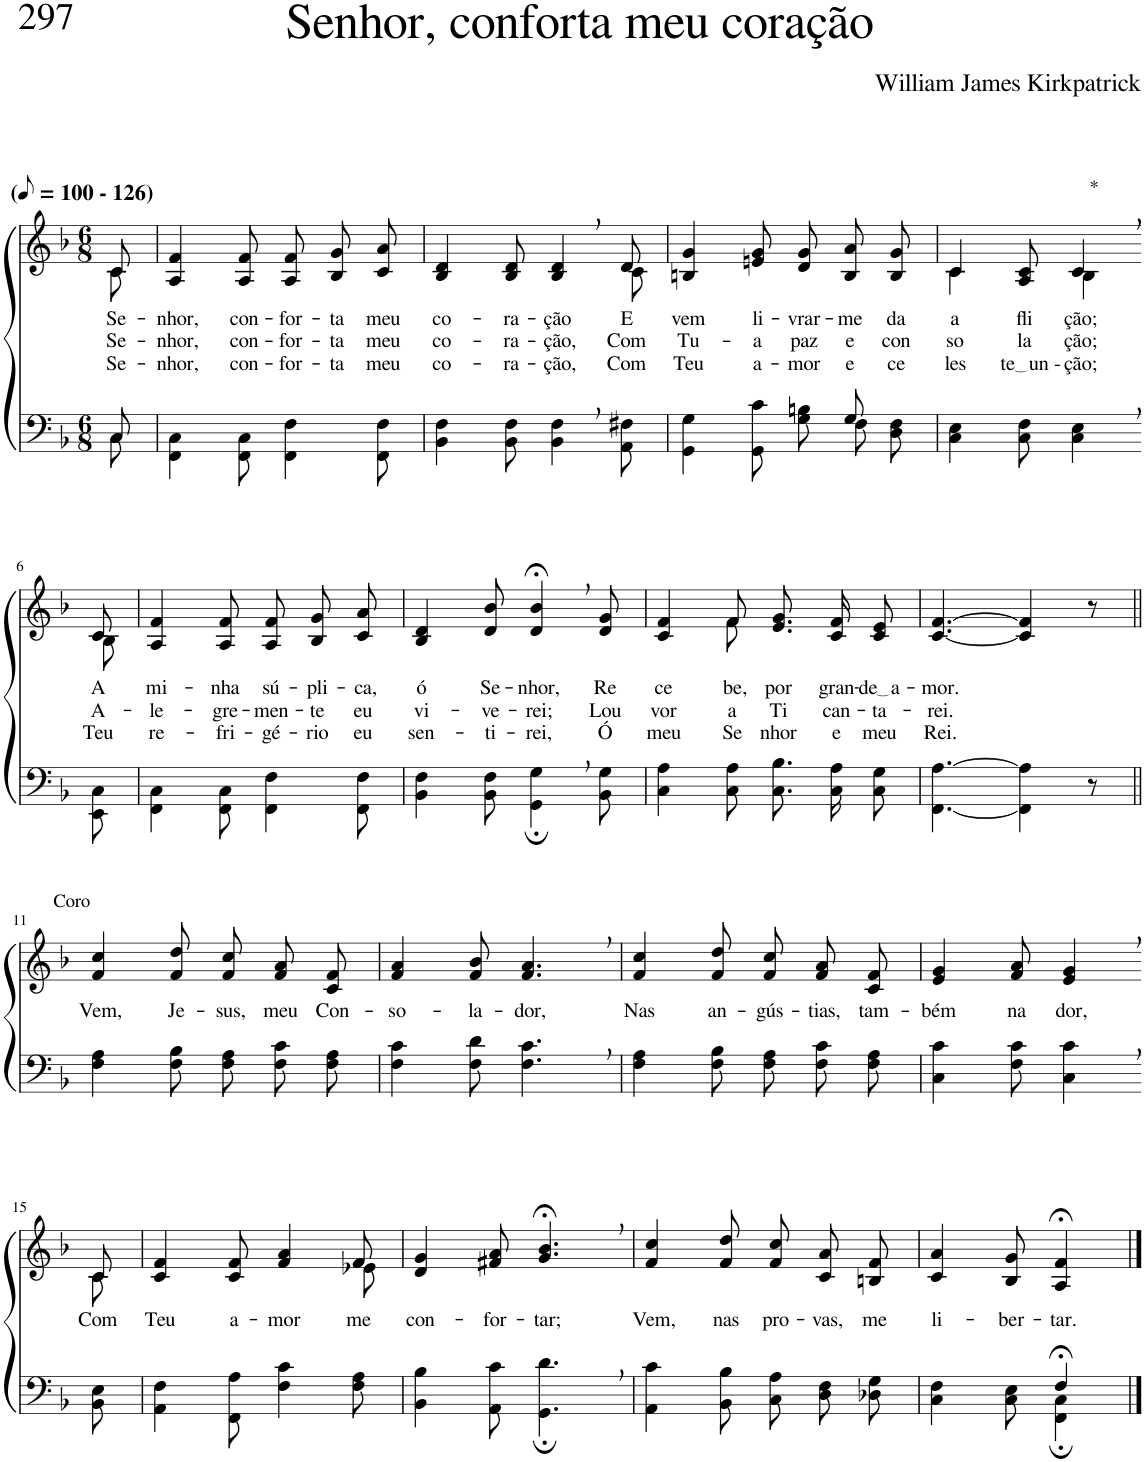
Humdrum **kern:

**kern	**kern	**text	**text	**text
*part2	*part1	*part1	*part1	*part1
*staff2	*staff1	*staff1	*staff1	*staff1
*I"Parte III e IV	*I"Parte I e II	*	*	*
*clefF4	*clefG2	*	*	*
*Trd-1c-2	*Trd-1c-2	*	*	*
*k[b-]	*k[b-]	*	*	*
*M6/8	*M6/8	*	*	*
*MM50	*MM50	*	*	*
=1	=1	=1	=1	=1
*^	*	*	*	*
!	!	!LO:TX:a:B:t=(	!	!	!
!	!	!LO:TX:a:B:t=- 126)	!	!	!
!	!	!	!LO:LY:b	!LO:LY:b	!LO:LY:b
*	*	*^	*	*	*
8C\	8C/	8c\	8c/	Se-	Se-	Se-
=2	=2	=2	=2	=2	=2	=2
!	!	!	!	!LO:LY:b	!LO:LY:b	!LO:LY:b
*v	*v	*	*	*	*	*
*	*v	*v	*	*	*
4FF\ 4C\	4A/ 4f/	-nhor,	-nhor,	-nhor,
!	!	!LO:LY:b	!LO:LY:b	!LO:LY:b
8FF\ 8C\	8A/ 8f/	con-	con-	con-
!	!	!LO:LY:b	!LO:LY:b	!LO:LY:b
4FF\ 4F\	8A/ 8f/L	-for-	-for-	-for-
!	!	!LO:LY:b	!LO:LY:b	!LO:LY:b
.	8B-/ 8g/	-ta	-ta	-ta
!	!	!LO:LY:b	!LO:LY:b	!LO:LY:b
8FF\ 8F\	8c/ 8a/J	meu	meu	meu
=3	=3	=3	=3	=3
!	!	!LO:LY:b	!LO:LY:b	!LO:LY:b
*	*^	*	*	*
4BB-\ 4F\	4B-/ 4d/	8ryy	co-	co-	co-
!	!	!	!LO:LY:b	!LO:LY:b	!LO:LY:b
*	*v	*v	*	*	*
8BB-\ 8F\	8B-/ 8d/	-ra-	-ra-	-ra-
!	!	!LO:LY:b	!LO:LY:b	!LO:LY:b
4BB-\, 4F\,	4B-/, 4d/,	-ção	-ção,	-ção,
*	*^	*	*	*
!	!	!	!LO:LY:b	!LO:LY:b	!LO:LY:b
8AA\ 8F#X\	8d/	8c\	E	Com	Com
=4	=4	=4	=4	=4	=4
*^	*	*	*	*	*
!	!	!	!	!LO:LY:b	!LO:LY:b	!LO:LY:b
*	*	*v	*v	*	*	*
2ryy	4GG\ 4G\	4Bn/ 4g/	vem	Tu-	Teu
!	!	!	!LO:LY:b	!LO:LY:b	!LO:LY:b
.	8GG\ 8c\	8en/ 8g/	li-	-a	a-
!	!	!	!LO:LY:b	!LO:LY:b	!LO:LY:b
.	8G\ 8Bn\L	8d/ 8g/L	-vrar-	paz	-mor
!	!	!	!LO:LY:b	!LO:LY:b	!LO:LY:b
8G/	8F\	8B/ 8a/	-me	e	e
!	!	!	!LO:LY:b	!LO:LY:b	!LO:LY:b
8ryy	8D\ 8F\J	8B/ 8g/J	da	con-	ce-
=5	=5	=5	=5	=5	=5
*	*	*^	*	*	*
!	!	!	!	!LO:LY:b	!LO:LY:b	!LO:LY:b
*v	*v	*	*	*	*	*
4C\ 4E\	4c/	4c\	a-	-so-	-les-
!	!	!	!LO:LY:b	!LO:LY:b	!LO:LY:b
8C\ 8F\	8A/ 8c/	8ryy	-fli-	-la-	te un -
!	!LO:TX:a:t=*	!	!	!	!
!	!	!	!LO:LY:b	!LO:LY:b	!LO:LY:b
4C\, 4E\,	4c,/	4B-\	-ção;	-ção;	-ção;
!!LO:LB:g=z	!!
=6-	=6-	=6-	=6-	=6-	=6-
!	!	!	!LO:LY:b	!LO:LY:b	!LO:LY:b
8EE\ 8C\	8c/	8B-\	A	A-	Teu
=7	=7	=7	=7	=7	=7
!	!	!	!LO:LY:b	!LO:LY:b	!LO:LY:b
*	*v	*v	*	*	*
4FF\ 4C\	4A/ 4f/	mi-	-le-	re-
!	!	!LO:LY:b	!LO:LY:b	!LO:LY:b
8FF\ 8C\	8A/ 8f/	-nha	-gre-	-fri-
!	!	!LO:LY:b	!LO:LY:b	!LO:LY:b
4FF\ 4F\	8A/ 8f/L	sú-	-men-	-gé-
!	!	!LO:LY:b	!LO:LY:b	!LO:LY:b
.	8B-/ 8g/	-pli-	-te	-rio
!	!	!LO:LY:b	!LO:LY:b	!LO:LY:b
8FF\ 8F\	8c/ 8a/J	-ca,	eu	eu
=8	=8	=8	=8	=8
!	!	!LO:LY:b	!LO:LY:b	!LO:LY:b
4BB-\ 4F\	4B-/ 4d/	ó	vi-	sen-
!	!	!LO:LY:b	!LO:LY:b	!LO:LY:b
8BB-\ 8F\	8d/ 8b-/	Se-	-ve-	-ti-
!	!	!LO:LY:b	!LO:LY:b	!LO:LY:b
4GG\;, 4G\;,	4d/;<, 4b-/;<,	-nhor,	-rei;	-rei,
!	!	!LO:LY:b	!LO:LY:b	!LO:LY:b
8BB-\ 8G\	8d/ 8g/	Re-	Lou-	Ó
=9	=9	=9	=9	=9
*	*^	*	*	*
!	!	!	!LO:LY:b	!LO:LY:b	!LO:LY:b
4C\ 4A\	4ryy	4c/ 4f/	-ce-	-vor	meu
!	!	!	!LO:LY:b	!LO:LY:b	!LO:LY:b
8C\ 8A\	8f\	8f/	-be,	a	Se-
!	!	!	!LO:LY:b	!LO:LY:b	!LO:LY:b
8.C\ 8.B-\L	4.ryy	8.e/ 8.g/L	por	Ti	-nhor
!	!	!	!LO:LY:b	!LO:LY:b	!LO:LY:b
16C\ 16A\K	.	16c/ 16f/K	gran-	can-	e
!	!	!	!LO:LY:b	!LO:LY:b	!LO:LY:b
8C\ 8G\J	.	8c/ 8e/J	de a	-ta-	meu
=10	=10	=10	=10	=10	=10
!	!	!	!LO:LY:b	!LO:LY:b	!LO:LY:b
*	*v	*v	*	*	*
[4.FF\ [4.A\	[4.c/ [4.f/	mor.	-rei.	Rei.
4FF\] 4A\]	4c/] 4f/]	.	.	.
8r	8r	.	.	.
!!LO:LB:g=z
=11||	=11||	=11||	=11||	=11||
!	!LO:TX:a:t=Coro	!	!	!
!	!	!LO:LY:b	!	!
4F\ 4A\	4f/ 4cc/	Vem,	.	.
!	!	!LO:LY:b	!	!
8F\ 8B-\	8f/ 8dd/	Je-	.	.
!	!	!LO:LY:b	!	!
8F\ 8A\L	8f/ 8cc/L	-sus,	.	.
!	!	!LO:LY:b	!	!
8F\ 8c\	8f/ 8a/	meu	.	.
!	!	!LO:LY:b	!	!
8F\ 8A\J	8c/ 8f/J	Con-	.	.
=12	=12	=12	=12	=12
!	!	!LO:LY:b	!	!
4F\ 4c\	4f/ 4a/	-so-	.	.
!	!	!LO:LY:b	!	!
8F\ 8d\	8f/ 8b-/	-la-	.	.
!	!	!LO:LY:b	!	!
4.F\, 4.c\,	4.f/, 4.a/,	-dor,	.	.
=13	=13	=13	=13	=13
!	!	!LO:LY:b	!	!
4F\ 4A\	4f/ 4cc/	Nas	.	.
!	!	!LO:LY:b	!	!
8F\ 8B-\	8f/ 8dd/	an-	.	.
!	!	!LO:LY:b	!	!
8F\ 8A\L	8f/ 8cc/L	-gús-	.	.
!	!	!LO:LY:b	!	!
8F\ 8c\	8f/ 8a/	-tias,	.	.
!	!	!LO:LY:b	!	!
8F\ 8A\J	8c/ 8f/J	tam-	.	.
=14	=14	=14	=14	=14
!	!	!LO:LY:b	!	!
4C\ 4c\	4e/ 4g/	-bém	.	.
!	!	!LO:LY:b	!	!
8F\ 8c\	8f/ 8a/	na	.	.
!	!	!LO:LY:b	!	!
4C\, 4c\,	4e/, 4g/,	dor,	.	.
!!LO:LB:g=z
=15-	=15-	=15-	=15-	=15-
*	*^	*	*	*
!	!	!	!LO:LY:b	!	!
8BB-\ 8E\	8c/	8c\	-Com	.	.
=16	=16	=16	=16	=16	=16
!	!	!	!LO:LY:b	!	!
4AA\ 4F\	4c/ 4f/	8ryy	Teu	.	.
!	!	!	!LO:LY:b	!	!
*	*v	*v	*	*	*
8FF\ 8A\	8c/ 8f/	a-	.	.
!	!	!LO:LY:b	!	!
4F\ 4c\	4f/ 4a/	-mor	.	.
*	*^	*	*	*
!	!	!	!LO:LY:b	!	!
8F\ 8A\	8f/	8e-X\	me	.	.
=17	=17	=17	=17	=17	=17
!	!	!	!LO:LY:b	!	!
*	*v	*v	*	*	*
4BB-\ 4B-\	4d/ 4g/	con-	.	.
!	!	!LO:LY:b	!	!
8AA\ 8c\	8f#X/ 8a/	-for-	.	.
!	!	!LO:LY:b	!	!
4.GG\;, 4.d\;,	4.g/;<, 4.b-/;<,	-tar;	.	.
=18	=18	=18	=18	=18
!	!	!LO:LY:b	!	!
4AA\ 4c\	4f/ 4cc/	Vem,	.	.
!	!	!LO:LY:b	!	!
8BB-\ 8B-\	8f/ 8dd/	nas	.	.
!	!	!LO:LY:b	!	!
8C\ 8A\L	8f/ 8cc/L	pro-	.	.
!	!	!LO:LY:b	!	!
8D\ 8F\	8c/ 8a/	-vas,	.	.
!	!	!LO:LY:b	!	!
8D-X\ 8G\J	8Bn/ 8f/J	me	.	.
=19	=19	=19	=19	=19
*^	*	*	*	*
!	!	!	!LO:LY:b	!	!
4.ryy	4C\ 4F\	4c/ 4a/	li-	.	.
!	!	!	!LO:LY:b	!	!
.	8C\ 8E\	8B-/ 8g/	-ber-	.	.
!	!	!	!LO:LY:b	!	!
4F;</	4FF\; 4C\;	4A/;< 4f/;<	-tar.	.	.
*v	*v	*	*	*	*
==	==	==	==	==
*-	*-	*-	*-	*-
